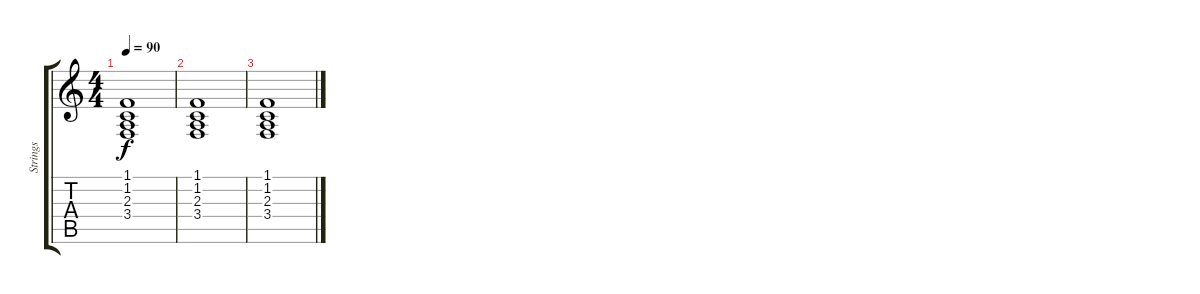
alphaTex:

\track ("Strings" "Strings") {instrument synthvoice}
\staff {score tabs}
\tuning (E4 B3 G3 D3 A2 E2) {hide}
\ts (4 4)
\tempo 90
\clef g2
\ks c
(1.1 1.2 2.3 3.4).1{dy f} |
(1.1 1.2 2.3 3.4).1 |
(1.1 1.2 2.3 3.4).1
